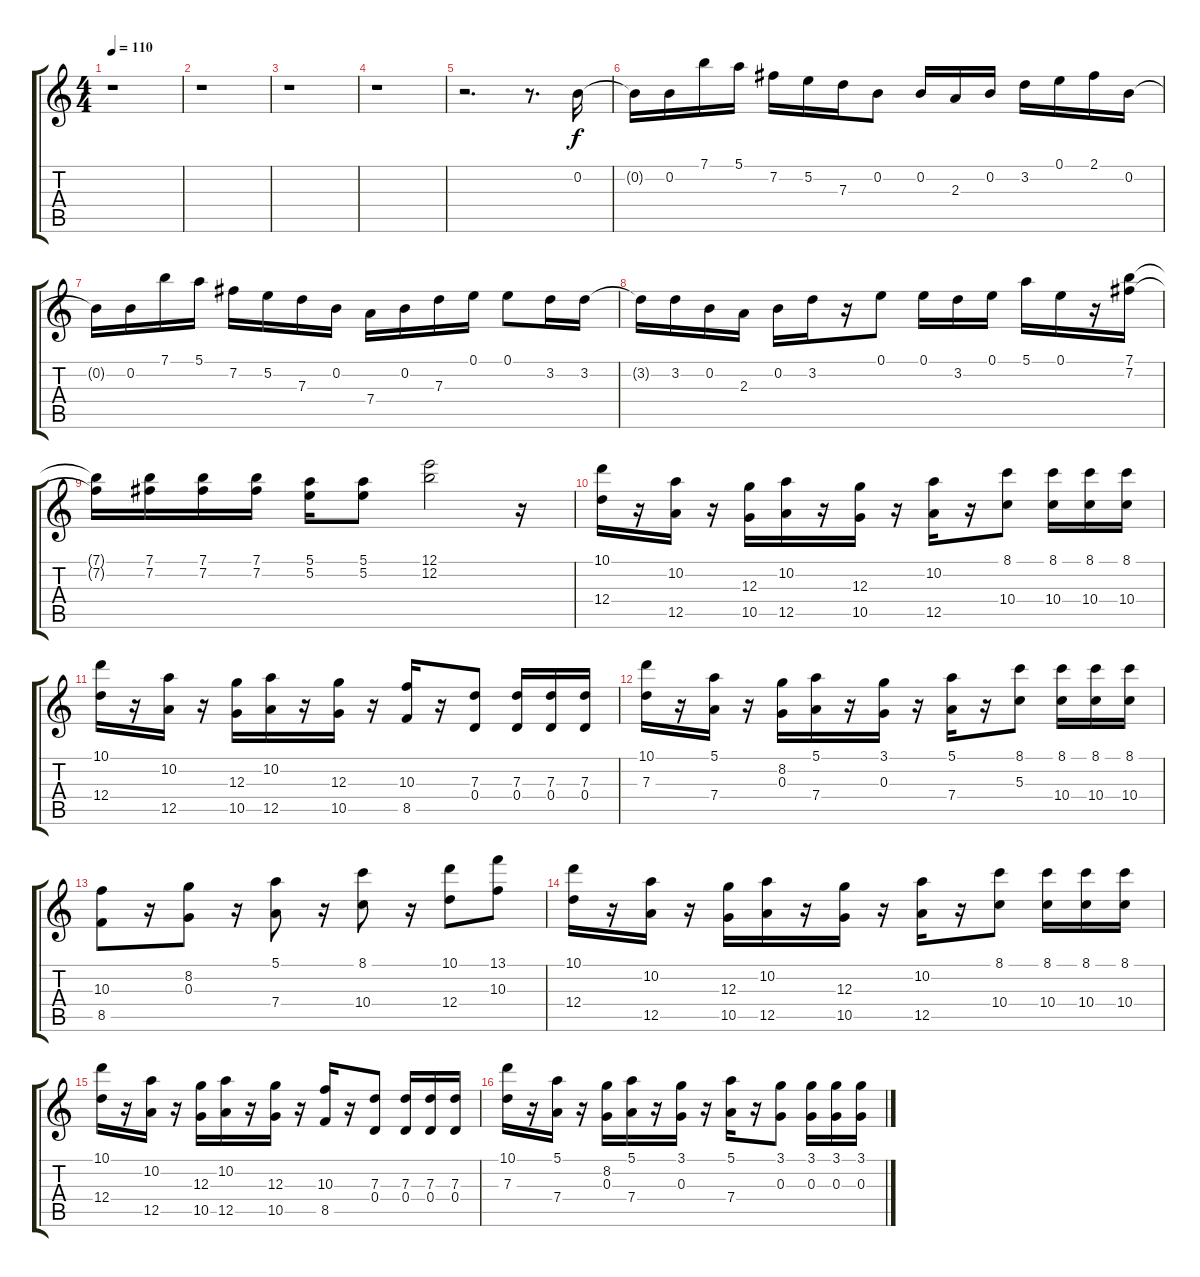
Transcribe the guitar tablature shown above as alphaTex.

\track "" {instrument overdrivenguitar}
\staff {score tabs}
\tuning (E4 B3 G3 D3 A2 E2) {hide}
\ts (4 4)
\tempo 110
\clef g2
\ks c
r.1{dy f} |
r.1 |
r.1 |
r.1 |
r.2{d} r.8{d} 0.2.16 |
0.2{t}.16 0.2.16 7.1.16 5.1.16 7.2.16 5.2.16 7.3.16 0.2.8 0.2.16 2.3.16 0.2.16 3.2.16 0.1.16 2.1.16 0.2.16 |
0.2{t}.16 0.2.16 7.1.16 5.1.16 7.2.16 5.2.16 7.3.16 0.2.16 7.4.16 0.2.16 7.3.16 0.1.16 0.1.8 3.2.16 3.2.16 |
3.2{t}.16 3.2.16 0.2.16 2.3.16 0.2.16 3.2.16 r.16 0.1.8 0.1.16 3.2.16 0.1.16 5.1.16 0.1.16 r.16 (7.1 7.2).16 |
(7.1{t} 7.2{t}).16 (7.1 7.2).16 (7.1 7.2).16 (7.1 7.2).16 (5.1 5.2).16 (5.1 5.2).8 (12.1 12.2).2 r.16 |
(10.1 12.4).16 r.16 (10.2 12.5).16 r.16 (12.3 10.5).16 (10.2 12.5).16 r.16 (12.3 10.5).16 r.16 (10.2 12.5).16 r.16 (8.1 10.4).8 (8.1 10.4).16 (8.1 10.4).16 (8.1 10.4).16 |
(10.1 12.4).16 r.16 (10.2 12.5).16 r.16 (12.3 10.5).16 (10.2 12.5).16 r.16 (12.3 10.5).16 r.16 (10.3 8.5).16 r.16 (7.3 0.4).8 (7.3 0.4).16 (7.3 0.4).16 (7.3 0.4).16 |
(10.1 7.3).16 r.16 (5.1 7.4).16 r.16 (8.2 0.3).16 (5.1 7.4).16 r.16 (3.1 0.3).16 r.16 (5.1 7.4).16 r.16 (8.1 5.3).8 (8.1 10.4).16 (8.1 10.4).16 (8.1 10.4).16 |
(10.3 8.5).8 r.16 (8.2 0.3).8 r.16 (5.1 7.4).8 r.16 (8.1 10.4).8 r.16 (10.1 12.4).8 (13.1 10.3).8 |
(10.1 12.4).16 r.16 (10.2 12.5).16 r.16 (12.3 10.5).16 (10.2 12.5).16 r.16 (12.3 10.5).16 r.16 (10.2 12.5).16 r.16 (8.1 10.4).8 (8.1 10.4).16 (8.1 10.4).16 (8.1 10.4).16 |
(10.1 12.4).16 r.16 (10.2 12.5).16 r.16 (12.3 10.5).16 (10.2 12.5).16 r.16 (12.3 10.5).16 r.16 (10.3 8.5).16 r.16 (7.3 0.4).8 (7.3 0.4).16 (7.3 0.4).16 (7.3 0.4).16 |
(10.1 7.3).16 r.16 (5.1 7.4).16 r.16 (8.2 0.3).16 (5.1 7.4).16 r.16 (3.1 0.3).16 r.16 (5.1 7.4).16 r.16 (3.1 0.3).8 (3.1 0.3).16 (3.1 0.3).16 (3.1 0.3).16
